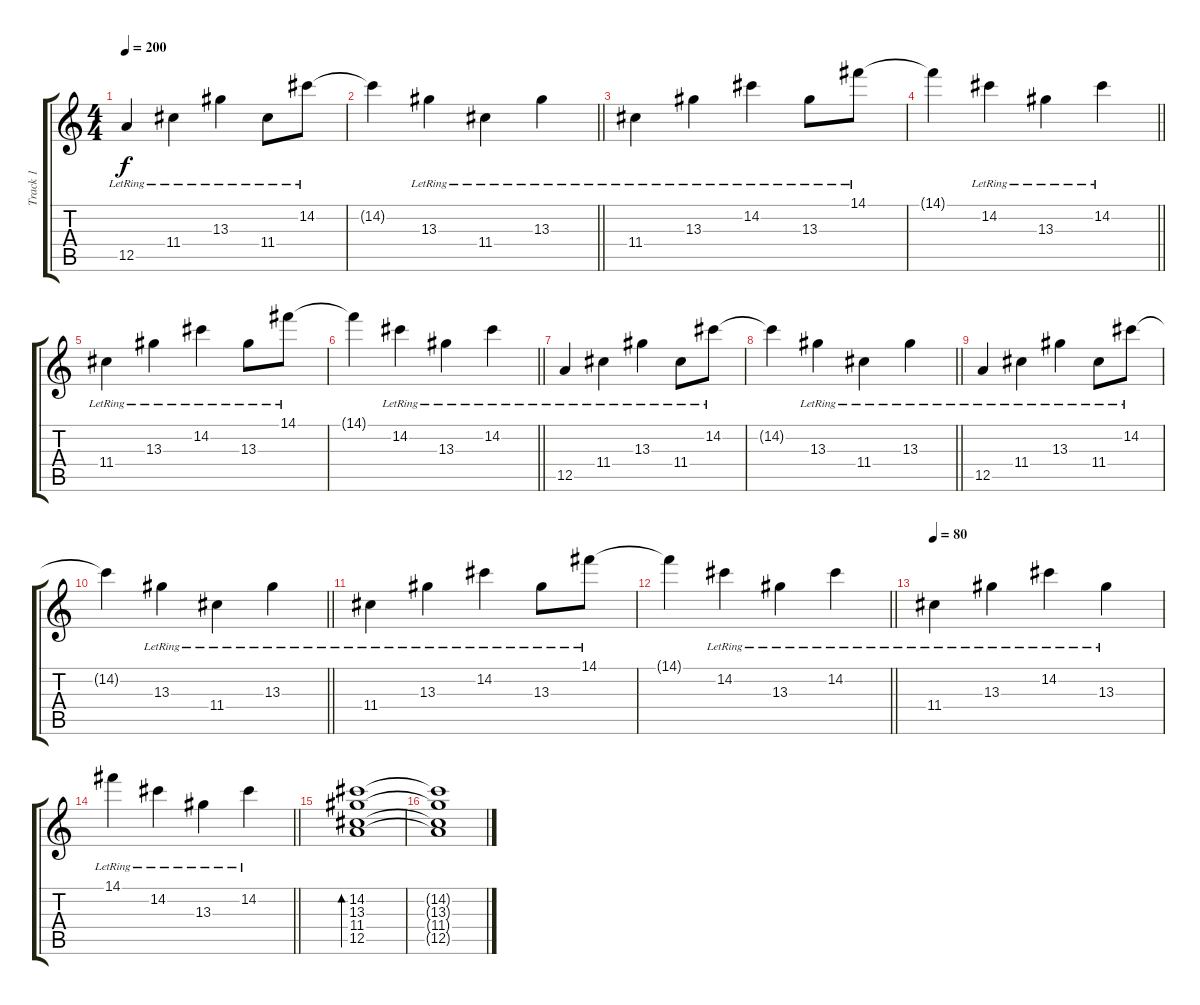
\track ("Track 1" "Track 1") {instrument overdrivenguitar}
\staff {score tabs}
\tuning (E4 B3 G3 D3 A2 E2) {hide}
\ts (4 4)
\tempo 200
\clef g2
\ks c
12.5{lr}.4{dy f} 11.4{lr}.4 13.3{lr}.4 11.4{lr}.8 14.2{lr}.8 |
\barLineRight lightlight
14.2{t}.4 13.3{lr}.4 11.4{lr}.4 13.3{lr}.4 |
11.4{lr}.4 13.3{lr}.4 14.2{lr}.4 13.3{lr}.8 14.1{lr}.8 |
\barLineRight lightlight
14.1{t}.4 14.2{lr}.4 13.3{lr}.4 14.2{lr}.4 |
11.4{lr}.4 13.3{lr}.4 14.2{lr}.4 13.3{lr}.8 14.1{lr}.8 |
\barLineRight lightlight
14.1{t}.4 14.2{lr}.4 13.3{lr}.4 14.2{lr}.4 |
12.5{lr}.4 11.4{lr}.4 13.3{lr}.4 11.4{lr}.8 14.2{lr}.8 |
\barLineRight lightlight
14.2{t}.4 13.3{lr}.4 11.4{lr}.4 13.3{lr}.4 |
12.5{lr}.4 11.4{lr}.4 13.3{lr}.4 11.4{lr}.8 14.2{lr}.8 |
\barLineRight lightlight
14.2{t}.4 13.3{lr}.4 11.4{lr}.4 13.3{lr}.4 |
11.4{lr}.4 13.3{lr}.4 14.2{lr}.4 13.3{lr}.8 14.1{lr}.8 |
\barLineRight lightlight
14.1{t}.4 14.2{lr}.4 13.3{lr}.4 14.2{lr}.4 |
\tempo 80
11.4{lr}.4 13.3{lr}.4 14.2{lr}.4 13.3{lr}.4 |
\barLineRight lightlight
14.1{lr}.4 14.2{lr}.4 13.3{lr}.4 14.2{lr}.4 |
(14.2 13.3 11.4 12.5).1{bd 480} |
(14.2{t} 13.3{t} 11.4{t} 12.5{t}).1
